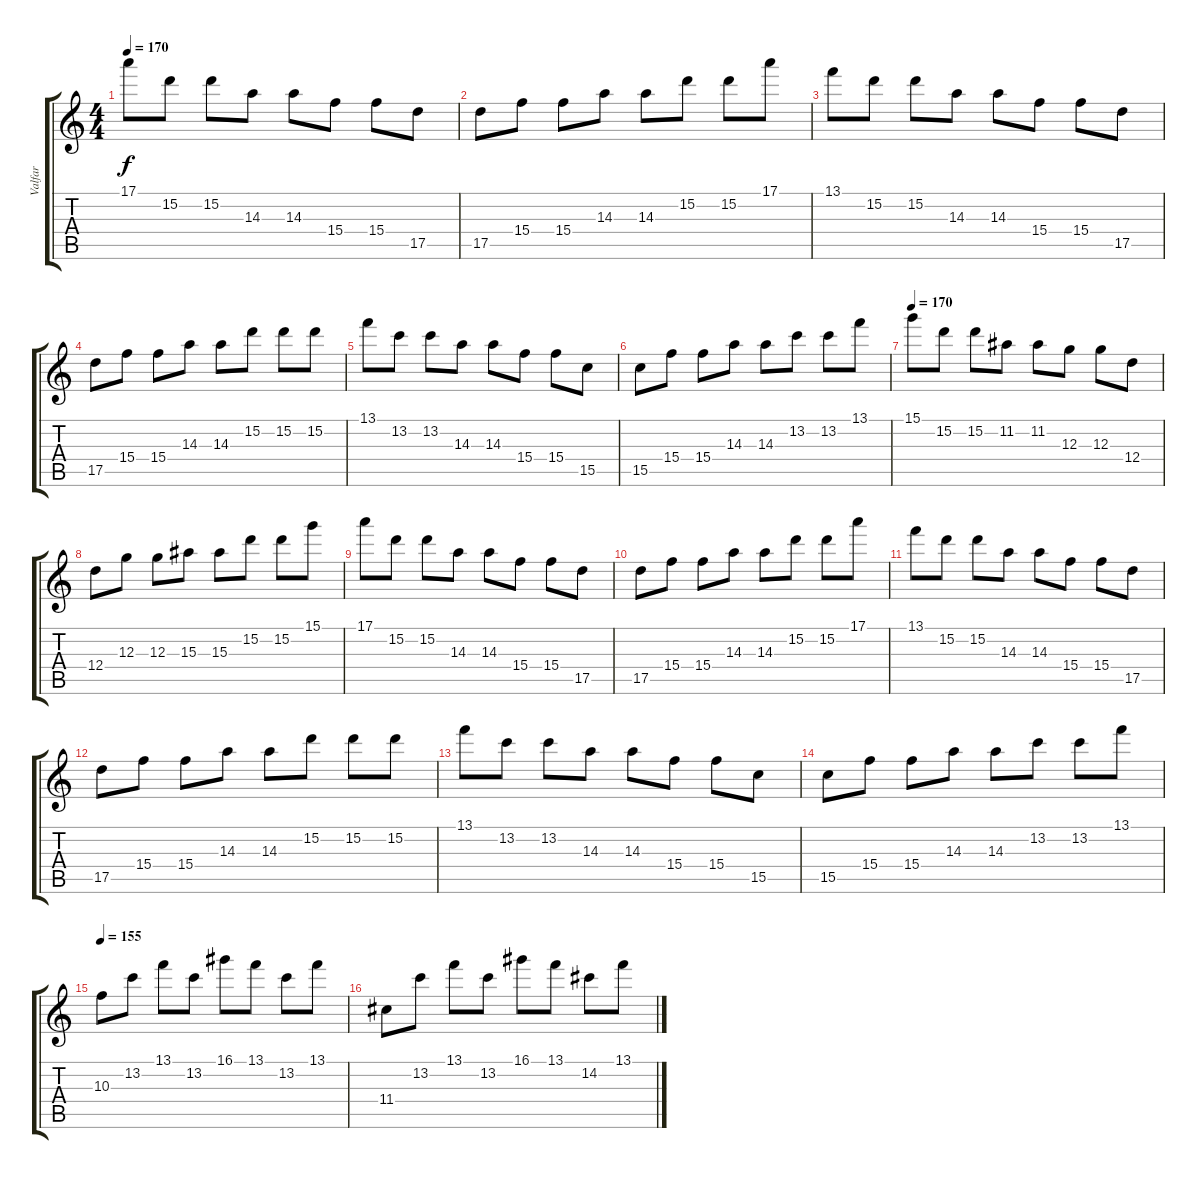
\track ("Valfar" "Valfar") {instrument overdrivenguitar}
\staff {score tabs}
\tuning (E4 B3 G3 D3 A2 E2) {hide}
\ts (4 4)
\tempo 170
\clef g2
\ks c
17.1.8{dy f} 15.2.8 15.2.8 14.3.8 14.3.8 15.4.8 15.4.8 17.5.8 |
17.5.8 15.4.8 15.4.8 14.3.8 14.3.8 15.2.8 15.2.8 17.1.8 |
13.1.8 15.2.8 15.2.8 14.3.8 14.3.8 15.4.8 15.4.8 17.5.8 |
17.5.8 15.4.8 15.4.8 14.3.8 14.3.8 15.2.8 15.2.8 15.2.8 |
13.1.8 13.2.8 13.2.8 14.3.8 14.3.8 15.4.8 15.4.8 15.5.8 |
15.5.8 15.4.8 15.4.8 14.3.8 14.3.8 13.2.8 13.2.8 13.1.8 |
\tempo 170
15.1.8 15.2.8 15.2.8 11.2.8 11.2.8 12.3.8 12.3.8 12.4.8 |
12.4.8 12.3.8 12.3.8 15.3.8 15.3.8 15.2.8 15.2.8 15.1.8 |
17.1.8 15.2.8 15.2.8 14.3.8 14.3.8 15.4.8 15.4.8 17.5.8 |
17.5.8 15.4.8 15.4.8 14.3.8 14.3.8 15.2.8 15.2.8 17.1.8 |
13.1.8 15.2.8 15.2.8 14.3.8 14.3.8 15.4.8 15.4.8 17.5.8 |
17.5.8 15.4.8 15.4.8 14.3.8 14.3.8 15.2.8 15.2.8 15.2.8 |
13.1.8 13.2.8 13.2.8 14.3.8 14.3.8 15.4.8 15.4.8 15.5.8 |
15.5.8 15.4.8 15.4.8 14.3.8 14.3.8 13.2.8 13.2.8 13.1.8 |
\tempo 155
10.3.8 13.2.8 13.1.8 13.2.8 16.1.8 13.1.8 13.2.8 13.1.8 |
11.4.8 13.2.8 13.1.8 13.2.8 16.1.8 13.1.8 14.2.8 13.1.8
